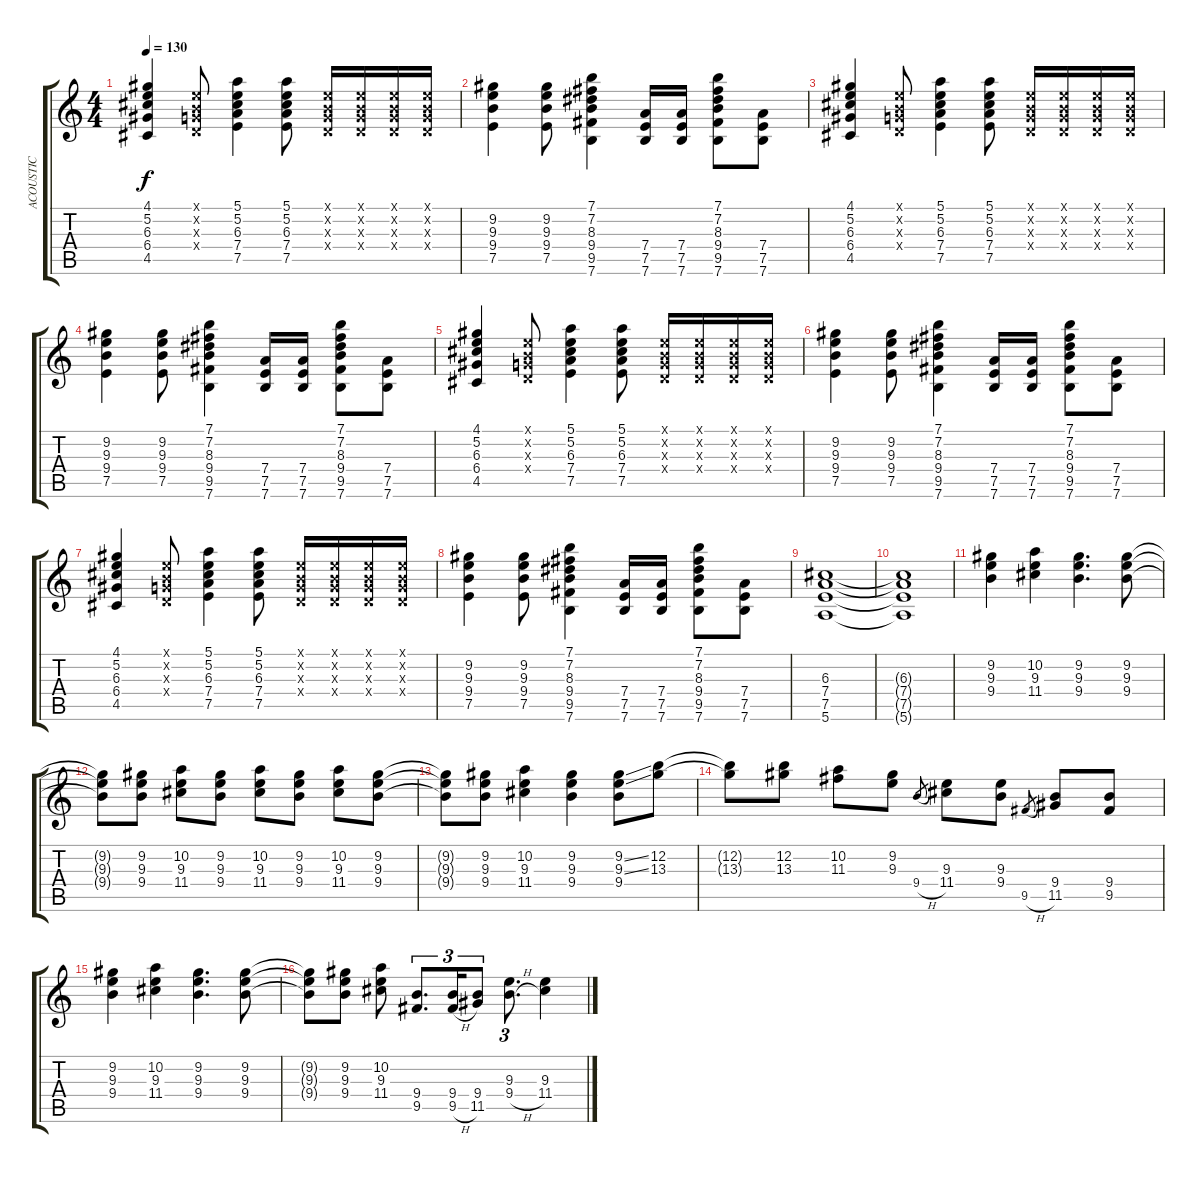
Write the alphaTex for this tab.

\track ("ACOUSTIC" "ACOUSTIC") {instrument acousticguitarsteel}
\staff {score tabs}
\tuning (E4 B3 G3 D3 A2 E2) {hide}
\ts (4 4)
\tempo 130
\clef g2
\ks c
(4.1 5.2 6.3 6.4 4.5).4{dy f} (0.1{x} 0.2{x} 0.3{x} 0.4{x}).8 (5.1 5.2 6.3 7.4 7.5).4 (5.1 5.2 6.3 7.4 7.5).8 (0.1{x} 0.2{x} 0.3{x} 0.4{x}).16 (0.1{x} 0.2{x} 0.3{x} 0.4{x}).16 (0.1{x} 0.2{x} 0.3{x} 0.4{x}).16 (0.1{x} 0.2{x} 0.3{x} 0.4{x}).16 |
(9.2 9.3 9.4 7.5).4 (9.2 9.3 9.4 7.5).8 (7.1 7.2 8.3 9.4 9.5 7.6).4 (7.4 7.5 7.6).16 (7.4 7.5 7.6).16 (7.1 7.2 8.3 9.4 9.5 7.6).8 (7.4 7.5 7.6).8 |
(4.1 5.2 6.3 6.4 4.5).4 (0.1{x} 0.2{x} 0.3{x} 0.4{x}).8 (5.1 5.2 6.3 7.4 7.5).4 (5.1 5.2 6.3 7.4 7.5).8 (0.1{x} 0.2{x} 0.3{x} 0.4{x}).16 (0.1{x} 0.2{x} 0.3{x} 0.4{x}).16 (0.1{x} 0.2{x} 0.3{x} 0.4{x}).16 (0.1{x} 0.2{x} 0.3{x} 0.4{x}).16 |
(9.2 9.3 9.4 7.5).4 (9.2 9.3 9.4 7.5).8 (7.1 7.2 8.3 9.4 9.5 7.6).4 (7.4 7.5 7.6).16 (7.4 7.5 7.6).16 (7.1 7.2 8.3 9.4 9.5 7.6).8 (7.4 7.5 7.6).8 |
(4.1 5.2 6.3 6.4 4.5).4 (0.1{x} 0.2{x} 0.3{x} 0.4{x}).8 (5.1 5.2 6.3 7.4 7.5).4 (5.1 5.2 6.3 7.4 7.5).8 (0.1{x} 0.2{x} 0.3{x} 0.4{x}).16 (0.1{x} 0.2{x} 0.3{x} 0.4{x}).16 (0.1{x} 0.2{x} 0.3{x} 0.4{x}).16 (0.1{x} 0.2{x} 0.3{x} 0.4{x}).16 |
(9.2 9.3 9.4 7.5).4 (9.2 9.3 9.4 7.5).8 (7.1 7.2 8.3 9.4 9.5 7.6).4 (7.4 7.5 7.6).16 (7.4 7.5 7.6).16 (7.1 7.2 8.3 9.4 9.5 7.6).8 (7.4 7.5 7.6).8 |
(4.1 5.2 6.3 6.4 4.5).4 (0.1{x} 0.2{x} 0.3{x} 0.4{x}).8 (5.1 5.2 6.3 7.4 7.5).4 (5.1 5.2 6.3 7.4 7.5).8 (0.1{x} 0.2{x} 0.3{x} 0.4{x}).16 (0.1{x} 0.2{x} 0.3{x} 0.4{x}).16 (0.1{x} 0.2{x} 0.3{x} 0.4{x}).16 (0.1{x} 0.2{x} 0.3{x} 0.4{x}).16 |
(9.2 9.3 9.4 7.5).4 (9.2 9.3 9.4 7.5).8 (7.1 7.2 8.3 9.4 9.5 7.6).4 (7.4 7.5 7.6).16 (7.4 7.5 7.6).16 (7.1 7.2 8.3 9.4 9.5 7.6).8 (7.4 7.5 7.6).8 |
(6.3 7.4 7.5 5.6).1 |
(6.3{t} 7.4{t} 7.5{t} 5.6{t}).1 |
(9.2 9.3 9.4).4 (10.2 9.3 11.4).4 (9.2 9.3 9.4).4{d} (9.2 9.3 9.4).8 |
(9.2{t} 9.3{t} 9.4{t}).8 (9.2 9.3 9.4).8 (10.2 9.3 11.4).8 (9.2 9.3 9.4).8 (10.2 9.3 11.4).8 (9.2 9.3 9.4).8 (10.2 9.3 11.4).8 (9.2 9.3 9.4).8 |
(9.2{t} 9.3{t} 9.4{t}).8 (9.2 9.3 9.4).8 (10.2 9.3 11.4).4 (9.2 9.3 9.4).4 (9.2{ss} 9.3{ss} 9.4).8 (12.2 13.3).8 |
(12.2{t} 13.3{t}).8 (12.2 13.3).8 (10.2 11.3).8 (9.2 9.3).8 9.4{h}.8{gr} (9.3 11.4).8 (9.3 9.4).8 9.5{h}.8{gr} (9.4 11.5).8 (9.4 9.5).8 |
(9.2 9.3 9.4).4 (10.2 9.3 11.4).4 (9.2 9.3 9.4).4{d} (9.2 9.3 9.4).8 |
(9.2{t} 9.3{t} 9.4{t}).8 (9.2 9.3 9.4).8 (10.2 9.3 11.4).8 (9.4 9.5).8{d tu (3 2)} (9.4 9.5{h}).16{tu (3 2)} (9.4 11.5).8{tu (3 2)} (9.3 9.4{h}).8{d tu (3 2)} (9.3 11.4).4
